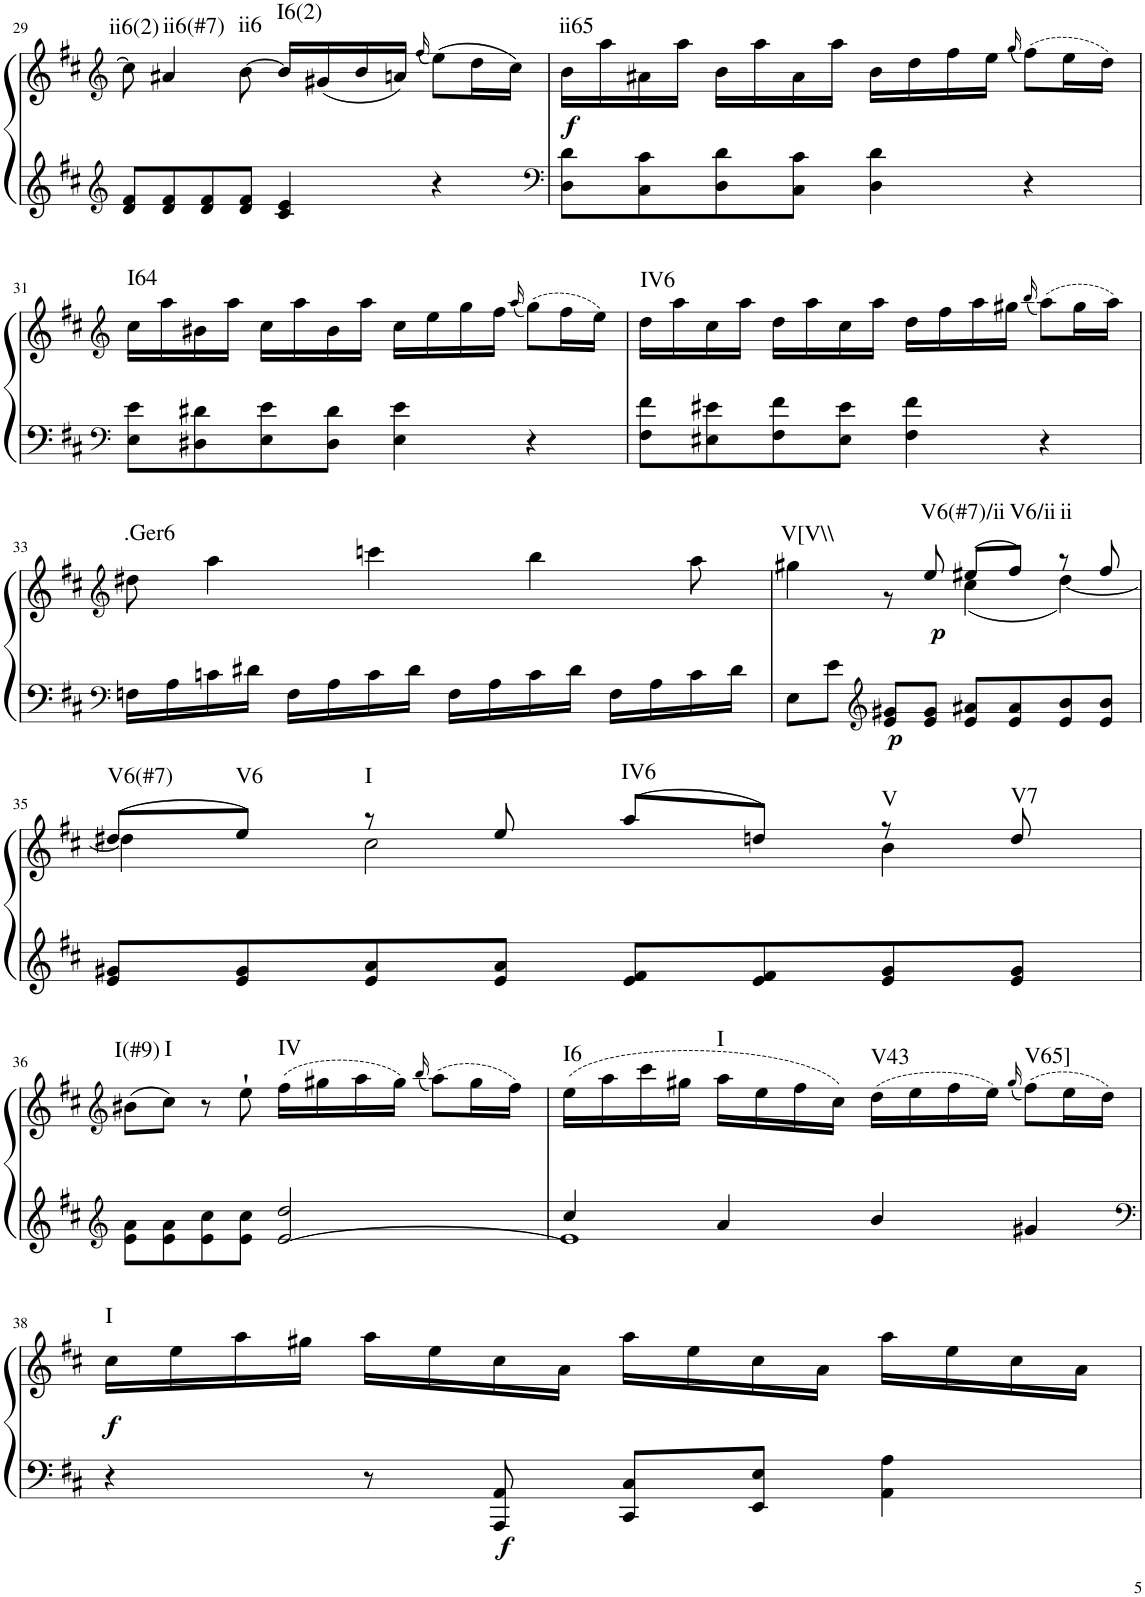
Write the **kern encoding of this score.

**kern	**kern	**dynam	**harte
*part1	*part1	*part1	*part1
*staff2	*staff1	*staff1/2	*
*I"unbenannt2	*	*	*
!!LO:PB:g=z
*clefG2	*clefG2	*	*
*k[f#c#]	*k[f#c#]	*	*
*M4/4	*M4/4	*	*
=29	=29	=29	=29
!	!	!	!LO:H:kt=ii6(2)
8d/ 8f#/L	8cc#\]	.	N
!	!	!	!LO:H:kt=ii6(#7)
8d/ 8f#/	4a#X/	.	N
8d/ 8f#/	.	.	.
!	!	!	!LO:H:kt=ii6
8d/ 8f#/J	[8b\	.	N
!	!	!	!LO:H:kt=I6(2)
4c#/ 4e/	16b/LL]	.	N
.	(16g#X/	.	.
.	16b/	.	.
.	16an/JJ)	.	.
.	(16qff#/	.	.
4r	(8ee\L)	.	.
.	16dd\L	.	.
.	16cc#\JJ)	.	.
=30	=30	=30	=30
*clefF4	*	*	*
!	!	!LO:DY:b	!LO:H:kt=ii65
8D\ 8d\L	16b\LL	f	N
.	16aa\	.	.
8C#\ 8c#\	16a#X\	.	.
.	16aa\JJ	.	.
8D\ 8d\	16b\LL	.	.
.	16aa\	.	.
8C#\ 8c#\J	16a#\	.	.
.	16aa\JJ	.	.
4D\ 4d\	16b\LL	.	.
.	16dd\	.	.
.	16ff#\	.	.
.	16ee\JJ	.	.
.	(16qgg/	.	.
4r	(8ff#\L)	.	.
.	16ee\L	.	.
.	16dd\JJ)	.	.
!!LO:LB:g=z
=31	=31	=31	=31
*clefF4	*clefG2	*	*
!	!	!	!LO:H:kt=I64
8E\ 8e\L	16cc#\LL	.	N
.	16aa\	.	.
8D#X\ 8d#X\	16b#X\	.	.
.	16aa\JJ	.	.
8E\ 8e\	16cc#\LL	.	.
.	16aa\	.	.
8D#\ 8d#\J	16b#\	.	.
.	16aa\JJ	.	.
4E\ 4e\	16cc#\LL	.	.
.	16ee\	.	.
.	16gg\	.	.
.	16ff#\JJ	.	.
.	(16qaa/	.	.
4r	(8gg\L)	.	.
.	16ff#\L	.	.
.	16ee\JJ)	.	.
=32	=32	=32	=32
!	!	!	!LO:H:kt=IV6
8F#\ 8f#\L	16dd\LL	.	N
.	16aa\	.	.
8E#X\ 8e#X\	16cc#\	.	.
.	16aa\JJ	.	.
8F#\ 8f#\	16dd\LL	.	.
.	16aa\	.	.
8E#\ 8e#\J	16cc#\	.	.
.	16aa\JJ	.	.
4F#\ 4f#\	16dd\LL	.	.
.	16ff#\	.	.
.	16aa\	.	.
.	16gg#X\JJ	.	.
.	(16qbb/	.	.
4r	(8aa\L)	.	.
.	16gg#\L	.	.
.	16aa\JJ)	.	.
!!LO:LB:g=z
=33	=33	=33	=33
*clefF4	*clefG2	*	*
*	*^	*	*
!	!	!	!	!LO:H:kt=.Ger6
16Fn\LL	1ryy	8dd#X\	.	N
16A\	.	.	.	.
16cn\	.	4aa\	.	.
16d#X\JJ	.	.	.	.
16F\LL	.	.	.	.
16A\	.	.	.	.
16c\	.	4cccn\	.	.
16d#\JJ	.	.	.	.
16F\LL	.	.	.	.
16A\	.	.	.	.
16c\	.	4bb\	.	.
16d#\JJ	.	.	.	.
16F\LL	.	.	.	.
16A\	.	.	.	.
16c\	.	8aa\	.	.
16d#\JJ	.	.	.	.
=34	=34	=34	=34	=34
!	!	!	!	!LO:H:kt=V[V\\
8E\L	2ryy	4gg#X\	.	N
8e\J	.	.	.	.
*clefG2	*	*	*	*
!	!	!	!LO:DY:b=2	!
8e/ 8g#X/L	.	8r	p	.
!	!	!	!LO:DY:b	!
8e/ 8g#/J	.	8ee/	p	.
!	!	!	!	!LO:H:kt=V6(#7)/ii
8e/ 8a#X/L	(8ee#X/L	(4cc#\	.	N
!	!	!	!	!LO:H:kt=V6/ii
8e/ 8a#/	8ff#/J)	.	.	N
!	!	!	!	!LO:H:kt=ii
8e/ 8b/	8r	[4dd\)	.	N
8e/ 8b/J	8ff#/	.	.	.
!!LO:LB:g=z	!!
=35	=35	=35	=35	=35
!	!	!	!	!LO:H:kt=V6(#7)
8e/ 8g#X/L	(8dd#X/L	4dd\]	.	N
!	!	!	!	!LO:H:kt=V6
8e/ 8g#/	8ee/J)	.	.	N
!	!	!	!	!LO:H:kt=I
8e/ 8a/	8r	2cc#\	.	N
8e/ 8a/J	8ee/	.	.	.
!	!	!	!	!LO:H:kt=IV6
8e/ 8f#/L	(8aa/L	.	.	N
8e/ 8f#/	8ddn/J)	.	.	.
!	!	!	!	!LO:H:kt=V
8e/ 8g#/	8r	4b\	.	N
!	!	!	!	!LO:H:kt=V7
8e/ 8g#/J	8dd/	.	.	N
*	*v	*v	*	*
!!LO:LB:g=z
=36	=36	=36	=36
*clefG2	*clefG2	*	*
*^	*	*	*
!	!	!	!	!LO:H:kt=I(#9)
2ryy	8e\ 8a\L	(8b#X\L	.	N
!	!	!	!	!LO:H:kt=I
.	8e\ 8a\	8cc#\J)	.	N
.	8e\ 8cc#\	8r	.	.
.	8e\ 8cc#\J	8ee`\	.	.
!	!	!	!	!LO:H:kt=IV
2dd/	[2e/	(16ff#\LL	.	N
.	.	16gg#X\	.	.
.	.	16aa\	.	.
.	.	16gg#\JJ)	.	.
.	.	(16qbb/	.	.
.	.	(8aa\L)	.	.
.	.	16gg#\L	.	.
.	.	16ff#\JJ)	.	.
=37	=37	=37	=37	=37
!	!	!	!	!LO:H:kt=I6
4cc#/	1e]	(16ee\LL	.	N
.	.	16aa\	.	.
.	.	16ccc#\	.	.
.	.	16gg#X\JJ	.	.
!	!	!	!	!LO:H:kt=I
4a/	.	16aa\LL	.	N
.	.	16ee\	.	.
.	.	16ff#\	.	.
.	.	16cc#\JJ)	.	.
!	!	!	!	!LO:H:kt=V43
4b/	.	(16dd\LL	.	N
.	.	16ee\	.	.
.	.	16ff#\	.	.
.	.	16ee\JJ)	.	.
.	.	(16qgg#/	.	.
!	!	!	!	!LO:H:kt=V65]
4g#X/	.	(8ff#\L)	.	N
.	.	16ee\L	.	.
.	.	16dd\JJ)	.	.
*v	*v	*	*	*
!!LO:LB:g=z
=38	=38	=38	=38
*clefF4	*	*	*
!	!	!LO:DY:b	!LO:H:kt=I
4r	16cc#\LL	f	N
.	16ee\	.	.
.	16aa\	.	.
.	16gg#X\JJ	.	.
8r	16aa\LL	.	.
.	16ee\	.	.
!	!	!LO:DY:b=2	!
8AAA/ 8AA/	16cc#\	f	.
.	16a\JJ	.	.
8CC#/ 8C#/L	16aa\LL	.	.
.	16ee\	.	.
8EE/ 8E/J	16cc#\	.	.
.	16a\JJ	.	.
4AA\ 4A\	16aa\LL	.	.
.	16ee\	.	.
.	16cc#\	.	.
.	16a\JJ	.	.
=	=	=	=
*-	*-	*-	*-
